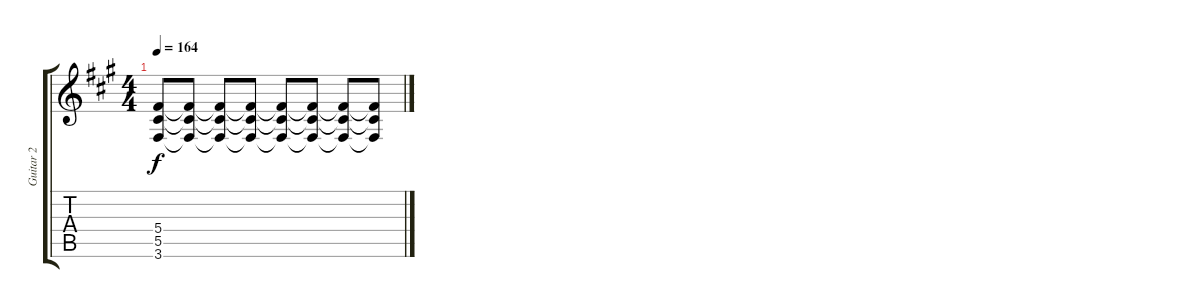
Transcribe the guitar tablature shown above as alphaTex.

\track ("Guitar 2" "Guitar 2") {instrument distortionguitar}
\staff {score tabs}
\tuning (Eb4 Bb3 Gb3 Db3 Ab2 Eb2) {hide}
\ts (4 4)
\tempo 164
\clef g2
\ks a
(5.4{t} 5.5{t} 3.6{t}).8{dy f volume 8} (5.4{t} 5.5{t} 3.6{t}).8{volume 7} (5.4{t} 5.5{t} 3.6{t}).8{volume 6} (5.4{t} 5.5{t} 3.6{t}).8{volume 5} (5.4{t} 5.5{t} 3.6{t}).8{volume 4} (5.4{t} 5.5{t} 3.6{t}).8{volume 3} (5.4{t} 5.5{t} 3.6{t}).8{volume 2} (5.4{t} 5.5{t} 3.6{t}).8{volume 1}
